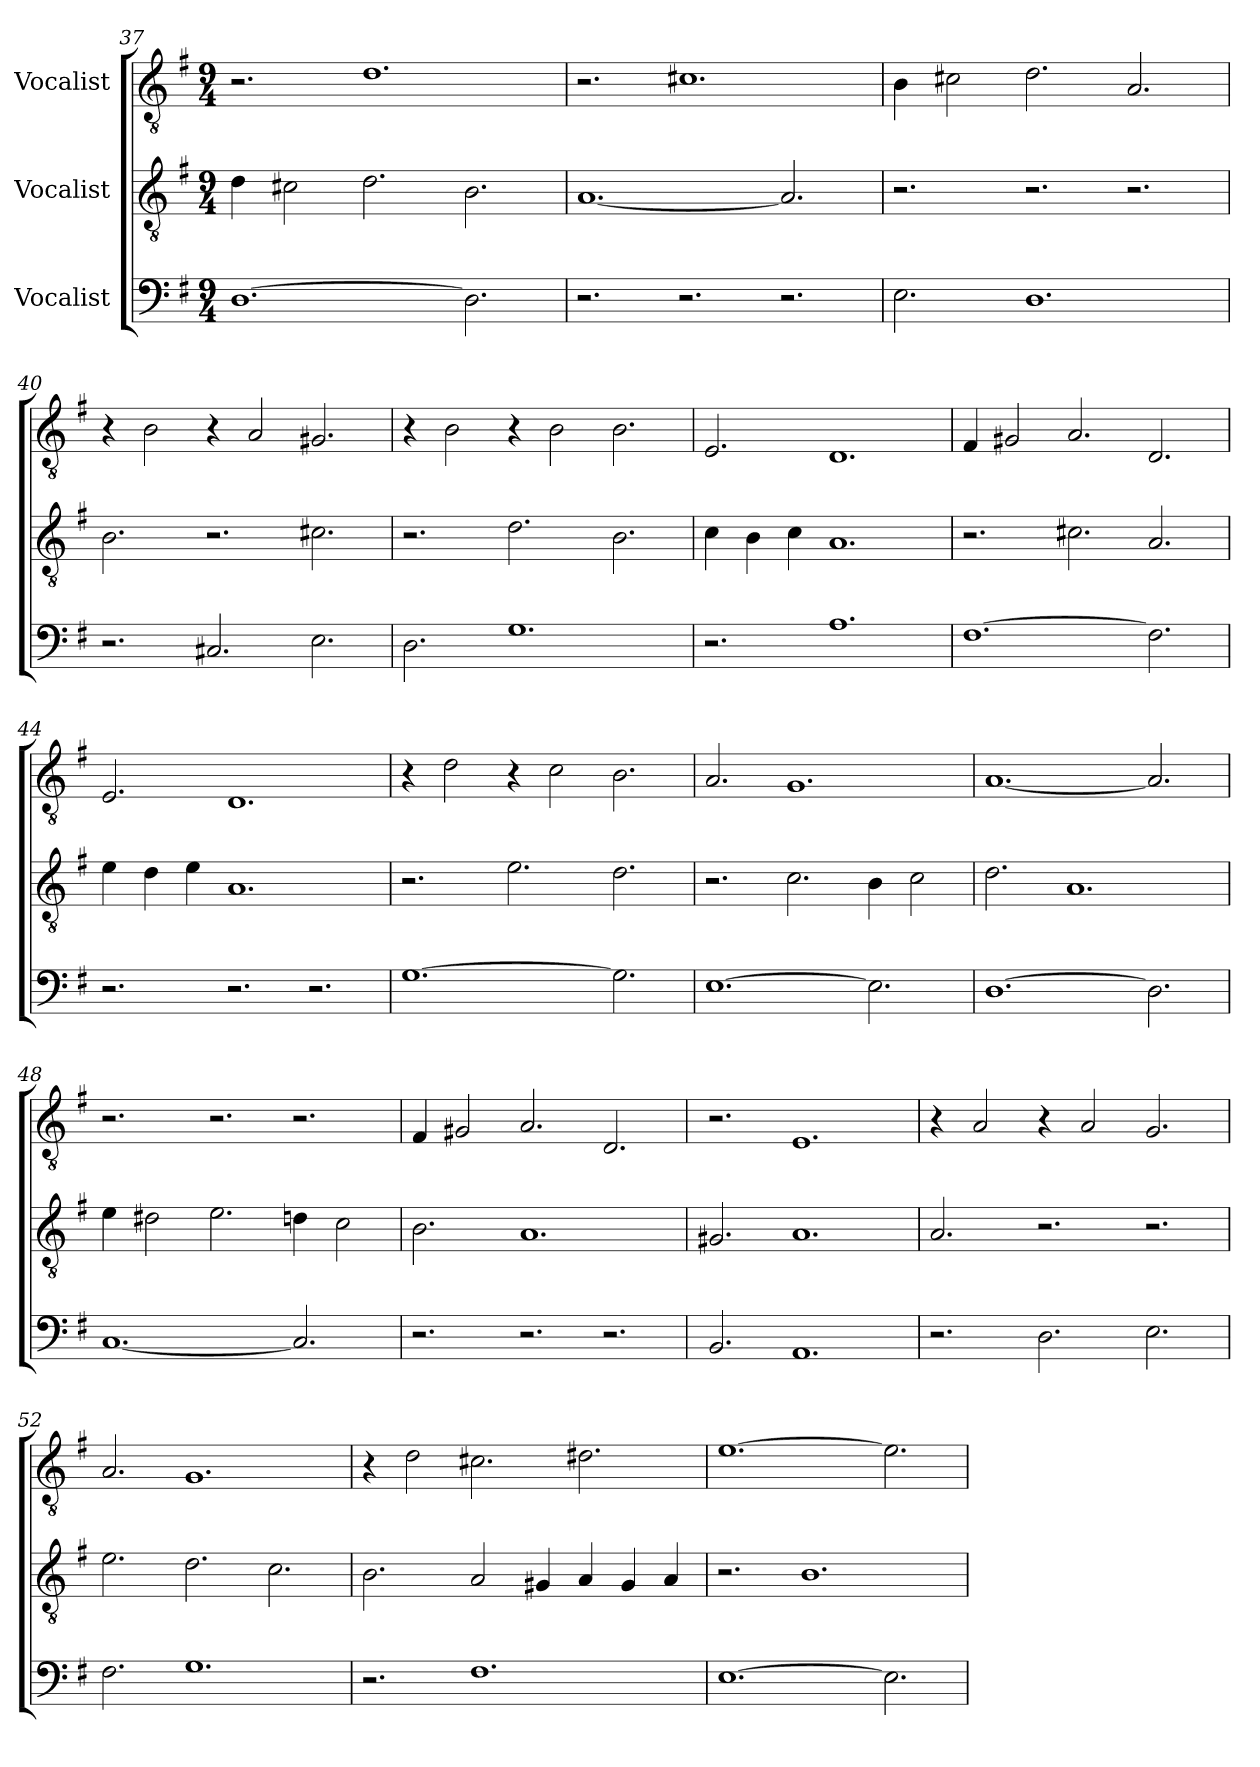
**kern	**kern	**kern
*part3	*part2	*part1
*staff3	*staff2	*staff1
*I"Vocalist	*I"Vocalist	*I"Vocalist
*clefF4	*clefGv2	*clefGv2
*k[f#]	*k[f#]	*k[f#]
*M9/4	*M9/4	*M9/4
=37	=37	=37
[1.D	4d\	2.r
.	2c#X\	.
.	2.d\	1.d
2.D\]	2.B\	.
=38	=38	=38
2.r	[1.A	2.r
2.r	.	1.c#X
2.r	2.A/]	.
=39	=39	=39
2.E\	2.r	4B\
.	.	2c#X\
1.D	2.r	2.d\
.	2.r	2.A/
=40	=40	=40
2.r	2.B\	4r
.	.	2B\
2.C#X/	2.r	4r
.	.	2A/
2.E\	2.c#X\	2.G#X/
=41	=41	=41
2.D\	2.r	4r
.	.	2B\
1.G	2.d\	4r
.	.	2B\
.	2.B\	2.B\
=42	=42	=42
2.r	4c\	2.E/
.	4B\	.
.	4c\	.
1.A	1.A	1.D
=43	=43	=43
[1.F#	2.r	4F#/
.	.	2G#X/
.	2.c#X\	2.A/
2.F#\]	2.A/	2.D/
=44	=44	=44
2.r	4e\	2.E/
.	4d\	.
.	4e\	.
2.r	1.A	1.D
2.r	.	.
=45	=45	=45
[1.G	2.r	4r
.	.	2d\
.	2.e\	4r
.	.	2c\
2.G\]	2.d\	2.B\
=46	=46	=46
[1.E	2.r	2.A/
.	2.c\	1.G
2.E\]	4B\	.
.	2c\	.
=47	=47	=47
[1.D	2.d\	[1.A
.	1.A	.
2.D\]	.	2.A/]
=48	=48	=48
[1.C	4e\	2.r
.	2d#X\	.
.	2.e\	2.r
2.C/]	4dn\	2.r
.	2c\	.
=49	=49	=49
2.r	2.B\	4F#/
.	.	2G#X/
2.r	1.A	2.A/
2.r	.	2.D/
=50	=50	=50
2.BB/	2.G#X/	2.r
1.AA	1.A	1.E
=51	=51	=51
2.r	2.A/	4r
.	.	2A/
2.D\	2.r	4r
.	.	2A/
2.E\	2.r	2.G/
=52	=52	=52
2.F#\	2.e\	2.A/
1.G	2.d\	1.G
.	2.c\	.
=53	=53	=53
2.r	2.B\	4r
.	.	2d\
1.F#	2A/	2.c#X\
.	4G#X/	.
.	4A/	2.d#X\
.	4G#/	.
.	4A/	.
=54	=54	=54
[1.E	2.r	[1.e
.	1.B	.
2.E\]	.	2.e\]
=	=	=
*-	*-	*-
